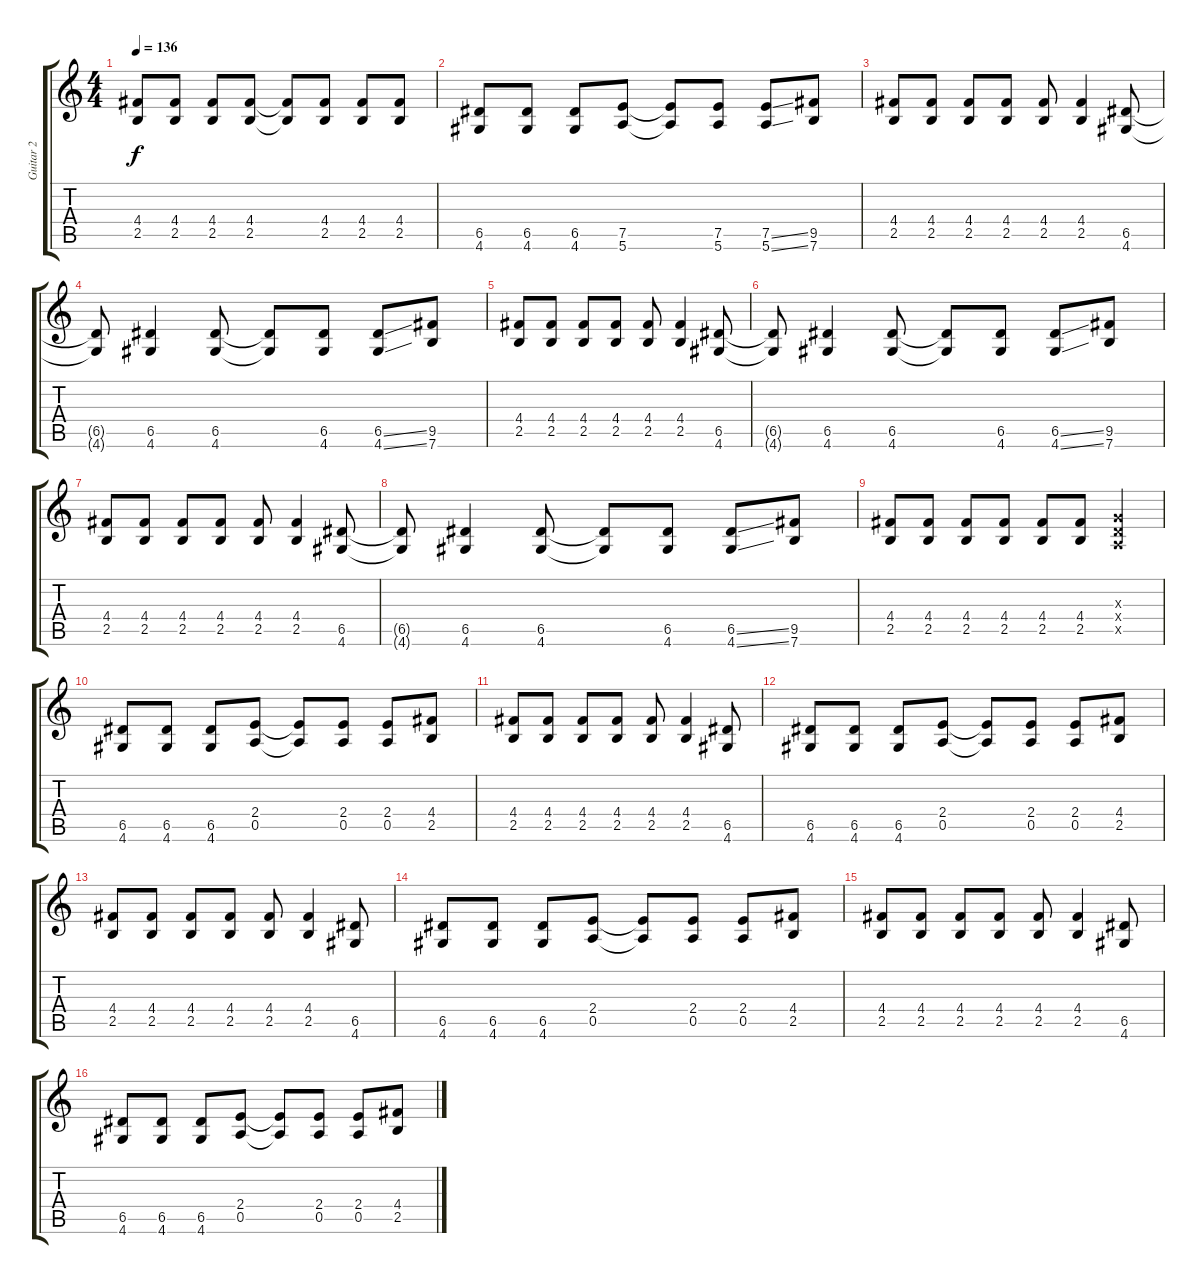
\track ("Guitar 2" "Guitar 2") {instrument electricguitarjazz}
\staff {score tabs}
\tuning (E4 B3 G3 D3 A2 E2) {hide}
\ts (4 4)
\tempo 136
\clef g2
\ks c
(4.4 2.5).8{dy f} (4.4 2.5).8 (4.4 2.5).8 (4.4 2.5).8 (4.4{t} 2.5{t}).8 (4.4 2.5).8 (4.4 2.5).8 (4.4 2.5).8 |
(6.5 4.6).8 (6.5 4.6).8 (6.5 4.6).8 (7.5 5.6).8 (7.5{t} 5.6{t}).8 (7.5 5.6).8 (7.5{ss} 5.6{ss}).8 (9.5 7.6).8 |
(4.4 2.5).8 (4.4 2.5).8 (4.4 2.5).8 (4.4 2.5).8 (4.4 2.5).8 (4.4 2.5).4 (6.5 4.6).8 |
(6.5{t} 4.6{t}).8 (6.5 4.6).4 (6.5 4.6).8 (6.5{t} 4.6{t}).8 (6.5 4.6).8 (6.5{ss} 4.6{ss}).8 (9.5 7.6).8 |
(4.4 2.5).8 (4.4 2.5).8 (4.4 2.5).8 (4.4 2.5).8 (4.4 2.5).8 (4.4 2.5).4 (6.5 4.6).8 |
(6.5{t} 4.6{t}).8 (6.5 4.6).4 (6.5 4.6).8 (6.5{t} 4.6{t}).8 (6.5 4.6).8 (6.5{ss} 4.6{ss}).8 (9.5 7.6).8 |
(4.4 2.5).8 (4.4 2.5).8 (4.4 2.5).8 (4.4 2.5).8 (4.4 2.5).8 (4.4 2.5).4 (6.5 4.6).8 |
(6.5{t} 4.6{t}).8 (6.5 4.6).4 (6.5 4.6).8 (6.5{t} 4.6{t}).8 (6.5 4.6).8 (6.5{ss} 4.6{ss}).8 (9.5 7.6).8 |
(4.4 2.5).8 (4.4 2.5).8 (4.4 2.5).8 (4.4 2.5).8 (4.4 2.5).8 (4.4 2.5).8 (0.3{x} 0.4{x} 0.5{x}).4 |
(6.5 4.6).8 (6.5 4.6).8 (6.5 4.6).8 (2.4 0.5).8 (2.4{t} 0.5{t}).8 (2.4 0.5).8 (2.4 0.5).8 (4.4 2.5).8 |
(4.4 2.5).8 (4.4 2.5).8 (4.4 2.5).8 (4.4 2.5).8 (4.4 2.5).8 (4.4 2.5).4 (6.5 4.6).8 |
(6.5 4.6).8 (6.5 4.6).8 (6.5 4.6).8 (2.4 0.5).8 (2.4{t} 0.5{t}).8 (2.4 0.5).8 (2.4 0.5).8 (4.4 2.5).8 |
(4.4 2.5).8 (4.4 2.5).8 (4.4 2.5).8 (4.4 2.5).8 (4.4 2.5).8 (4.4 2.5).4 (6.5 4.6).8 |
(6.5 4.6).8{volume 0} (6.5 4.6).8 (6.5 4.6).8 (2.4 0.5).8 (2.4{t} 0.5{t}).8 (2.4 0.5).8 (2.4 0.5).8 (4.4 2.5).8 |
(4.4 2.5).8 (4.4 2.5).8 (4.4 2.5).8 (4.4 2.5).8 (4.4 2.5).8 (4.4 2.5).4 (6.5 4.6).8 |
(6.5 4.6).8 (6.5 4.6).8 (6.5 4.6).8 (2.4 0.5).8 (2.4{t} 0.5{t}).8 (2.4 0.5).8 (2.4 0.5).8 (4.4 2.5).8
